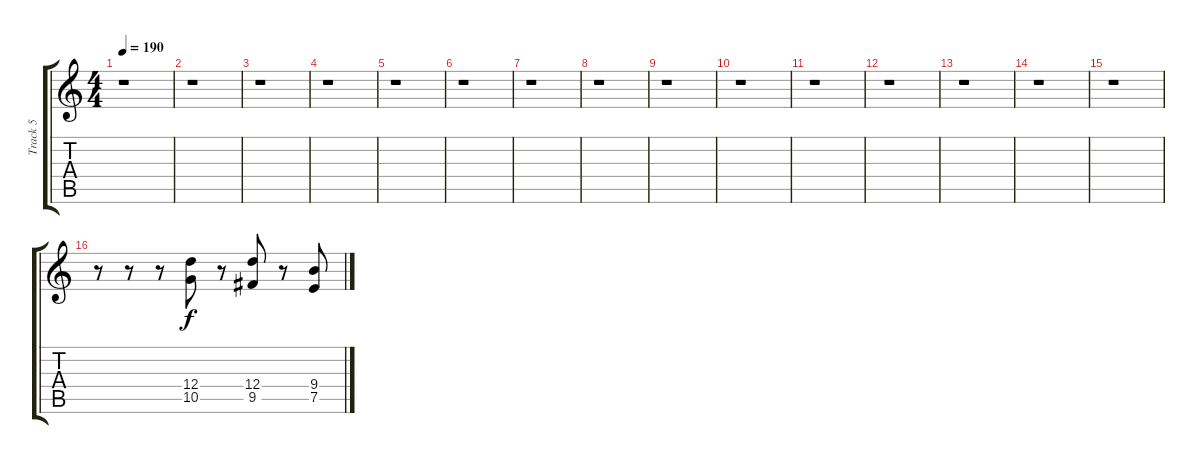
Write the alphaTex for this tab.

\track ("Track 5" "Track 5") {instrument distortionguitar}
\staff {score tabs}
\tuning (E4 B3 G3 D3 A2 E2) {hide}
\ts (4 4)
\tempo 190
\clef g2
\ks c
r.1{dy f} |
r.1 |
r.1 |
r.1 |
r.1 |
r.1 |
r.1 |
r.1 |
r.1 |
r.1 |
r.1 |
r.1 |
r.1 |
r.1 |
r.1 |
r.8 r.8 r.8 (12.4 10.5).8 r.8 (12.4 9.5).8 r.8 (9.4 7.5).8
